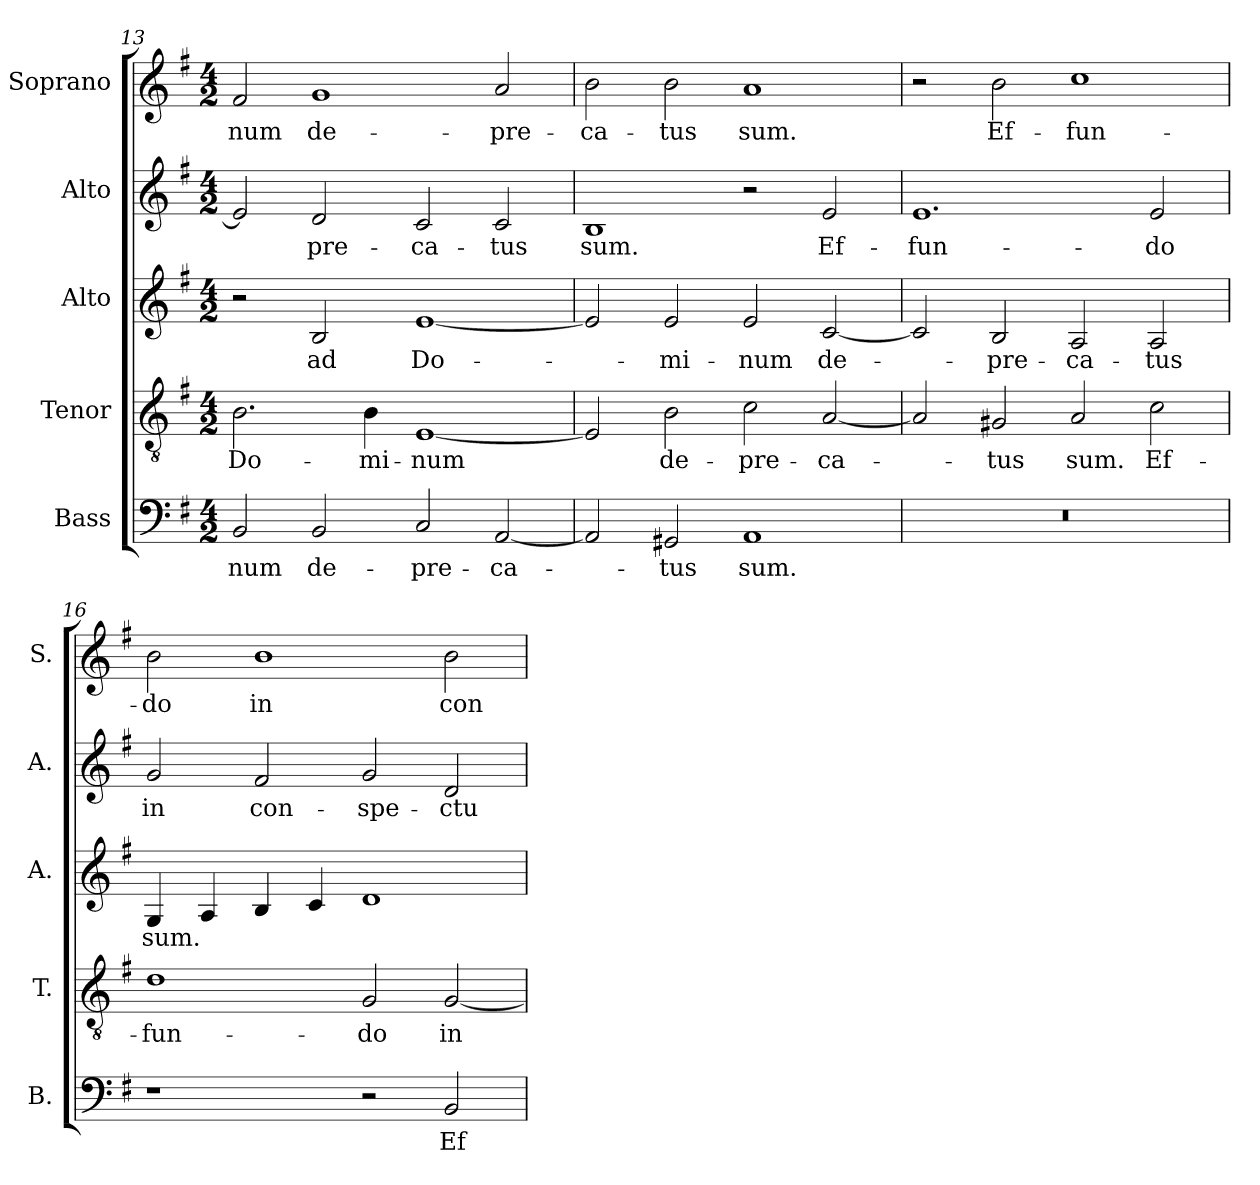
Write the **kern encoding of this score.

**kern	**text	**kern	**text	**kern	**text	**kern	**text	**kern	**text
*part5	*part5	*part4	*part4	*part3	*part3	*part2	*part2	*part1	*part1
*staff5	*staff5	*staff4	*staff4	*staff3	*staff3	*staff2	*staff2	*staff1	*staff1
*I"Bass	*	*I"Tenor	*	*I"Alto	*	*I"Alto	*	*I"Soprano	*
*I'B.	*	*I'T.	*	*I'A.	*	*I'A.	*	*I'S.	*
*clefF4	*	*clefGv2	*	*clefG2	*	*clefG2	*	*clefG2	*
*	*	*ITrd7c12	*	*	*	*	*	*	*
*k[f#]	*	*k[f#]	*	*k[f#]	*	*k[f#]	*	*k[f#]	*
*G:	*	*G:	*	*G:	*	*G:	*	*G:	*
*M4/2	*	*M4/2	*	*M4/2	*	*M4/2	*	*M4/2	*
=13	=13	=13	=13	=13	=13	=13	=13	=13	=13
!	!LO:LY:b:color=#000000	!	!	!	!	!	!	!	!
!	!	!	!LO:LY:b:color=#000000	!	!	!	!	!	!
!	!	!	!	!	!	!	!	!	!LO:LY:b:color=#000000
2BBi/	-num	2.BBi\	Do-	2r	.	2ei/]	.	2f#i/	-num
!	!LO:LY:b:color=#000000	!	!	!	!	!	!	!	!
!	!	!	!	!	!LO:LY:b:color=#000000	!	!	!	!
!	!	!	!	!	!	!	!LO:LY:b:color=#000000	!	!
!	!	!	!	!	!	!	!	!	!LO:LY:b:color=#000000
2BBi/	de-	.	.	2Bi/	ad	2di/	-pre-	1gi	de-
!	!	!	!LO:LY:b:color=#000000	!	!	!	!	!	!
.	.	4BBi\	-mi-	.	.	.	.	.	.
!	!LO:LY:b:color=#000000	!	!	!	!	!	!	!	!
!	!	!	!LO:LY:b:color=#000000	!	!	!	!	!	!
!	!	!	!	!	!LO:LY:b:color=#000000	!	!	!	!
!	!	!	!	!	!	!	!LO:LY:b:color=#000000	!	!
2Ci/	-pre-	[1EEi	-num	[1ei	Do-	2ci/	-ca-	.	.
!	!LO:LY:b:color=#000000	!	!	!	!	!	!	!	!
!	!	!	!	!	!	!	!LO:LY:b:color=#000000	!	!
!	!	!	!	!	!	!	!	!	!LO:LY:b:color=#000000
[2AAi/	-ca-	.	.	.	.	2ci/	-tus	2ai/	-pre-
=14	=14	=14	=14	=14	=14	=14	=14	=14	=14
!	!	!	!	!	!	!	!LO:LY:b:color=#000000	!	!
!	!	!	!	!	!	!	!	!	!LO:LY:b:color=#000000
2AAi/]	.	2EEi/]	.	2ei/]	.	1Bi	sum.	2bi\	-ca-
!	!LO:LY:b:color=#000000	!	!	!	!	!	!	!	!
!	!	!	!LO:LY:b:color=#000000	!	!	!	!	!	!
!	!	!	!	!	!LO:LY:b:color=#000000	!	!	!	!
!	!	!	!	!	!	!	!	!	!LO:LY:b:color=#000000
2GG#Xi/	-tus	2BBi\	de-	2ei/	-mi-	.	.	2bi\	-tus
!	!LO:LY:b:color=#000000	!	!	!	!	!	!	!	!
!	!	!	!LO:LY:b:color=#000000	!	!	!	!	!	!
!	!	!	!	!	!LO:LY:b:color=#000000	!	!	!	!
!	!	!	!	!	!	!	!	!	!LO:LY:b:color=#000000
1AAi	sum.	2Ci\	-pre-	2ei/	-num	2r	.	1ai	sum.
!	!	!	!LO:LY:b:color=#000000	!	!	!	!	!	!
!	!	!	!	!	!LO:LY:b:color=#000000	!	!	!	!
!	!	!	!	!	!	!	!LO:LY:b:color=#000000	!	!
.	.	[2AAi/	-ca-	[2ci/	de-	2ei/	Ef-	.	.
!!LO:LB:g=z
=15	=15	=15	=15	=15	=15	=15	=15	=15	=15
!LO:N:vis=1	!	!	!	!	!	!	!	!	!
!	!	!	!	!	!	!	!LO:LY:b:color=#000000	!	!
0r	.	2AAi/]	.	2ci/]	.	1.ei	-fun-	2r	.
!	!	!	!LO:LY:b:color=#000000	!	!	!	!	!	!
!	!	!	!	!	!LO:LY:b:color=#000000	!	!	!	!
!	!	!	!	!	!	!	!	!	!LO:LY:b:color=#000000
.	.	2GG#Xi/	-tus	2Bi/	-pre-	.	.	2bi\	Ef-
!	!	!	!LO:LY:b:color=#000000	!	!	!	!	!	!
!	!	!	!	!	!LO:LY:b:color=#000000	!	!	!	!
!	!	!	!	!	!	!	!	!	!LO:LY:b:color=#000000
.	.	2AAi/	sum.	2Ai/	-ca-	.	.	1cci	-fun-
!	!	!	!LO:LY:b:color=#000000	!	!	!	!	!	!
!	!	!	!	!	!LO:LY:b:color=#000000	!	!	!	!
!	!	!	!	!	!	!	!LO:LY:b:color=#000000	!	!
.	.	2Ci\	Ef-	2Ai/	-tus	2ei/	-do	.	.
=16	=16	=16	=16	=16	=16	=16	=16	=16	=16
!	!	!	!LO:LY:b:color=#000000	!	!	!	!	!	!
!	!	!	!	!	!LO:LY:b:color=#000000	!	!	!	!
!	!	!	!	!	!	!	!LO:LY:b:color=#000000	!	!
!	!	!	!	!	!	!	!	!	!LO:LY:b:color=#000000
1r	.	1Di	-fun-	4Gi/	sum.	2gi/	in	2bi\	-do
.	.	.	.	4Ai/	.	.	.	.	.
!	!	!	!	!	!	!	!LO:LY:b:color=#000000	!	!
!	!	!	!	!	!	!	!	!	!LO:LY:b:color=#000000
.	.	.	.	4Bi/	.	2f#i/	con-	1bi	in
.	.	.	.	4ci/	.	.	.	.	.
!	!	!	!LO:LY:b:color=#000000	!	!	!	!	!	!
!	!	!	!	!	!	!	!LO:LY:b:color=#000000	!	!
2r	.	2GGi/	-do	1di	.	2gi/	-spe-	.	.
!	!LO:LY:b:color=#000000	!	!	!	!	!	!	!	!
!	!	!	!LO:LY:b:color=#000000	!	!	!	!	!	!
!	!	!	!	!	!	!	!LO:LY:b:color=#000000	!	!
!	!	!	!	!	!	!	!	!	!LO:LY:b:color=#000000
2BBi/	Ef-	[2GGi/	in	.	.	2di/	-ctu	2bi\	con-
=	=	=	=	=	=	=	=	=	=
*-	*-	*-	*-	*-	*-	*-	*-	*-	*-
